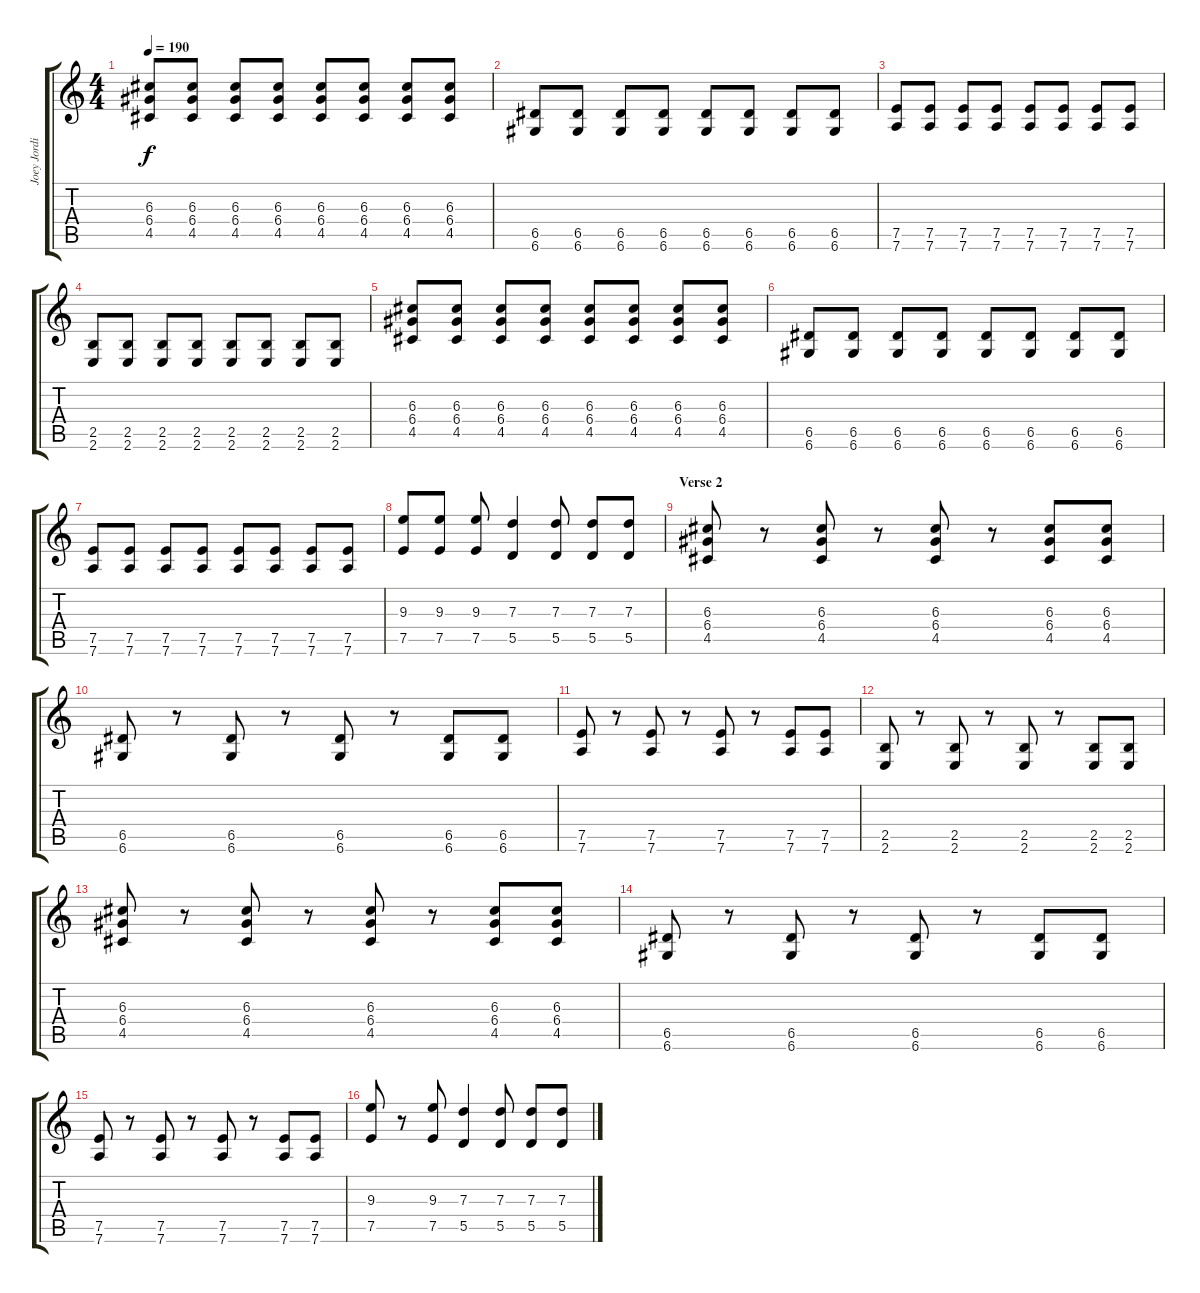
\track ("Joey Jordison" "Joey Jordi") {instrument overdrivenguitar}
\staff {score tabs}
\tuning (E4 B3 G3 D3 A2 D2) {hide}
\ts (4 4)
\tempo 190
\clef g2
\ks c
(6.3 6.4 4.5).8{dy f} (6.3 6.4 4.5).8 (6.3 6.4 4.5).8 (6.3 6.4 4.5).8 (6.3 6.4 4.5).8 (6.3 6.4 4.5).8 (6.3 6.4 4.5).8 (6.3 6.4 4.5).8 |
(6.5 6.6).8 (6.5 6.6).8 (6.5 6.6).8 (6.5 6.6).8 (6.5 6.6).8 (6.5 6.6).8 (6.5 6.6).8 (6.5 6.6).8 |
(7.5 7.6).8 (7.5 7.6).8 (7.5 7.6).8 (7.5 7.6).8 (7.5 7.6).8 (7.5 7.6).8 (7.5 7.6).8 (7.5 7.6).8 |
(2.5 2.6).8 (2.5 2.6).8 (2.5 2.6).8 (2.5 2.6).8 (2.5 2.6).8 (2.5 2.6).8 (2.5 2.6).8 (2.5 2.6).8 |
(6.3 6.4 4.5).8 (6.3 6.4 4.5).8 (6.3 6.4 4.5).8 (6.3 6.4 4.5).8 (6.3 6.4 4.5).8 (6.3 6.4 4.5).8 (6.3 6.4 4.5).8 (6.3 6.4 4.5).8 |
(6.5 6.6).8 (6.5 6.6).8 (6.5 6.6).8 (6.5 6.6).8 (6.5 6.6).8 (6.5 6.6).8 (6.5 6.6).8 (6.5 6.6).8 |
(7.5 7.6).8 (7.5 7.6).8 (7.5 7.6).8 (7.5 7.6).8 (7.5 7.6).8 (7.5 7.6).8 (7.5 7.6).8 (7.5 7.6).8 |
(9.3 7.5).8 (9.3 7.5).8 (9.3 7.5).8 (7.3 5.5).4 (7.3 5.5).8 (7.3 5.5).8 (7.3 5.5).8 |
\section ("" "Verse 2")
(6.3 6.4 4.5).8 r.8 (6.3 6.4 4.5).8 r.8 (6.3 6.4 4.5).8 r.8 (6.3 6.4 4.5).8 (6.3 6.4 4.5).8 |
(6.5 6.6).8 r.8 (6.5 6.6).8 r.8 (6.5 6.6).8 r.8 (6.5 6.6).8 (6.5 6.6).8 |
(7.5 7.6).8 r.8 (7.5 7.6).8 r.8 (7.5 7.6).8 r.8 (7.5 7.6).8 (7.5 7.6).8 |
(2.5 2.6).8 r.8 (2.5 2.6).8 r.8 (2.5 2.6).8 r.8 (2.5 2.6).8 (2.5 2.6).8 |
(6.3 6.4 4.5).8 r.8 (6.3 6.4 4.5).8 r.8 (6.3 6.4 4.5).8 r.8 (6.3 6.4 4.5).8 (6.3 6.4 4.5).8 |
(6.5 6.6).8 r.8 (6.5 6.6).8 r.8 (6.5 6.6).8 r.8 (6.5 6.6).8 (6.5 6.6).8 |
(7.5 7.6).8 r.8 (7.5 7.6).8 r.8 (7.5 7.6).8 r.8 (7.5 7.6).8 (7.5 7.6).8 |
(9.3 7.5).8 r.8 (9.3 7.5).8 (7.3 5.5).4 (7.3 5.5).8 (7.3 5.5).8 (7.3 5.5).8
